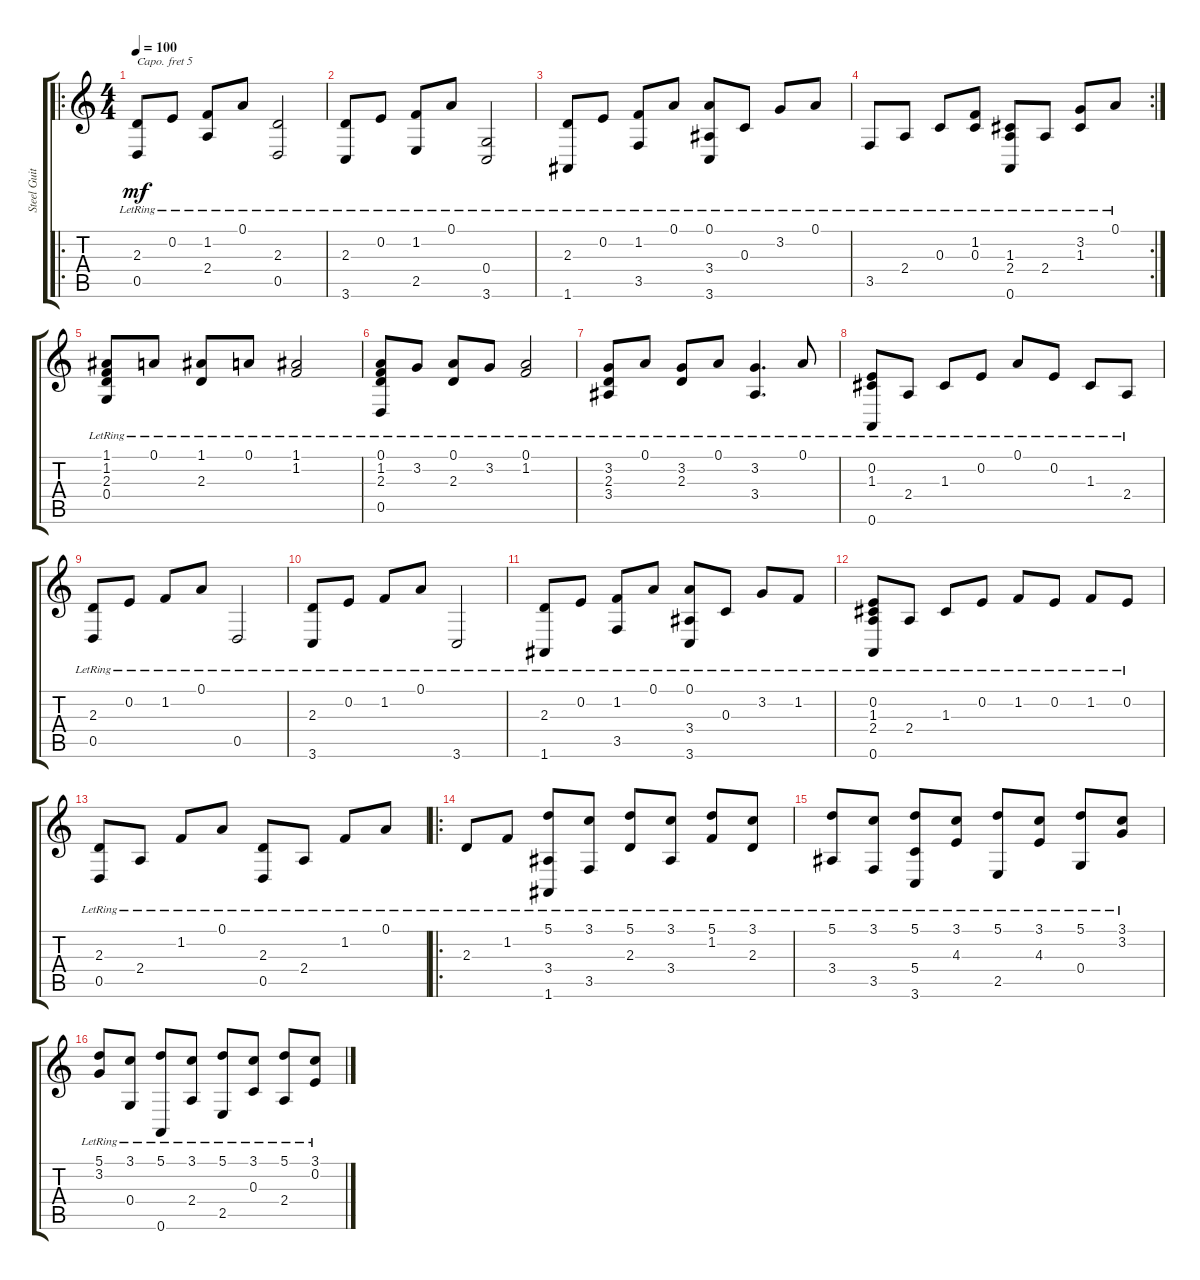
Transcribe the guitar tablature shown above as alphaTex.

\track ("Steel Guitar" "Steel Guit") {instrument acousticgrandpiano}
\staff {score tabs}
\capo 5
\tuning (E4 B3 G3 D3 A2 E2) {hide}
\ro
\ts (4 4)
\tempo 100
\clef g2
\ks c
(2.3{lr} 0.5{lr}).8{dy mf instrument acousticgrandpiano} 0.2{lr}.8 (1.2{lr} 2.4{lr}).8 0.1{lr}.8 (2.3{lr} 0.5{lr}).2 |
(2.3{lr} 3.6{lr}).8 0.2{lr}.8 (1.2{lr} 2.5{lr}).8 0.1{lr}.8 (0.4{lr} 3.6{lr}).2 |
(2.3{lr} 1.6{lr}).8 0.2{lr}.8 (1.2{lr} 3.5{lr}).8 0.1{lr}.8 (0.1{lr} 3.4{lr} 3.6{lr}).8 0.3{lr}.8 3.2{lr}.8 0.1{lr}.8 |
\rc 2
3.5{lr}.8 2.4{lr}.8 0.3{lr}.8 (1.2{lr} 0.3{lr}).8 (1.3{lr} 2.4{lr} 0.6{lr}).8 2.4{lr}.8 (3.2{lr} 1.3{lr}).8 0.1{lr}.8 |
(1.1{lr} 1.2{lr} 2.3{lr} 0.4{lr}).8 0.1{lr}.8 (1.1{lr} 2.3{lr}).8 0.1{lr}.8 (1.1{lr} 1.2{lr}).2 |
(0.1{lr} 1.2{lr} 2.3{lr} 0.5{lr}).8 3.2{lr}.8 (0.1{lr} 2.3{lr}).8 3.2{lr}.8 (0.1{lr} 1.2{lr}).2 |
(3.2{lr} 2.3{lr} 3.4{lr}).8 0.1{lr}.8 (3.2{lr} 2.3{lr}).8 0.1{lr}.8 (3.2{lr} 3.4{lr}).4{d} 0.1{lr}.8 |
(0.2{lr} 1.3{lr} 0.6{lr}).8 2.4{lr}.8 1.3{lr}.8 0.2{lr}.8 0.1{lr}.8 0.2{lr}.8 1.3{lr}.8 2.4{lr}.8 |
(2.3{lr} 0.5{lr}).8 0.2{lr}.8 1.2{lr}.8 0.1{lr}.8 0.5{lr}.2 |
(2.3{lr} 3.6{lr}).8 0.2{lr}.8 1.2{lr}.8 0.1{lr}.8 3.6{lr}.2 |
(2.3{lr} 1.6{lr}).8 0.2{lr}.8 (1.2{lr} 3.5{lr}).8 0.1{lr}.8 (0.1{lr} 3.4{lr} 3.6{lr}).8 0.3{lr}.8 3.2{lr}.8 1.2{lr}.8 |
(0.2{lr} 1.3{lr} 2.4{lr} 0.6{lr}).8 2.4{lr}.8 1.3{lr}.8 0.2{lr}.8 1.2{lr}.8 0.2{lr}.8 1.2{lr}.8 0.2{lr}.8 |
(2.3{lr} 0.5{lr}).8 2.4{lr}.8 1.2{lr}.8 0.1{lr}.8 (2.3{lr} 0.5{lr}).8 2.4{lr}.8 1.2{lr}.8 0.1{lr}.8 |
\ro
2.3{lr}.8 1.2{lr}.8 (5.1{lr} 3.4{lr} 1.6{lr}).8 (3.1{lr} 3.5{lr}).8 (5.1{lr} 2.3{lr}).8 (3.1{lr} 3.4{lr}).8 (5.1{lr} 1.2{lr}).8 (3.1{lr} 2.3{lr}).8 |
(5.1{lr} 3.4{lr}).8 (3.1{lr} 3.5{lr}).8 (5.1{lr} 5.4{lr} 3.6{lr}).8 (3.1{lr} 4.3{lr}).8 (5.1{lr} 2.5{lr}).8 (3.1{lr} 4.3{lr}).8 (5.1{lr} 0.4{lr}).8 (3.1{lr} 3.2{lr}).8 |
(5.1{lr} 3.2{lr}).8 (3.1{lr} 0.4{lr}).8 (5.1{lr} 0.6{lr}).8 (3.1{lr} 2.4{lr}).8 (5.1{lr} 2.5{lr}).8 (3.1{lr} 0.3{lr}).8 (5.1{lr} 2.4{lr}).8 (3.1{lr} 0.2{lr}).8
